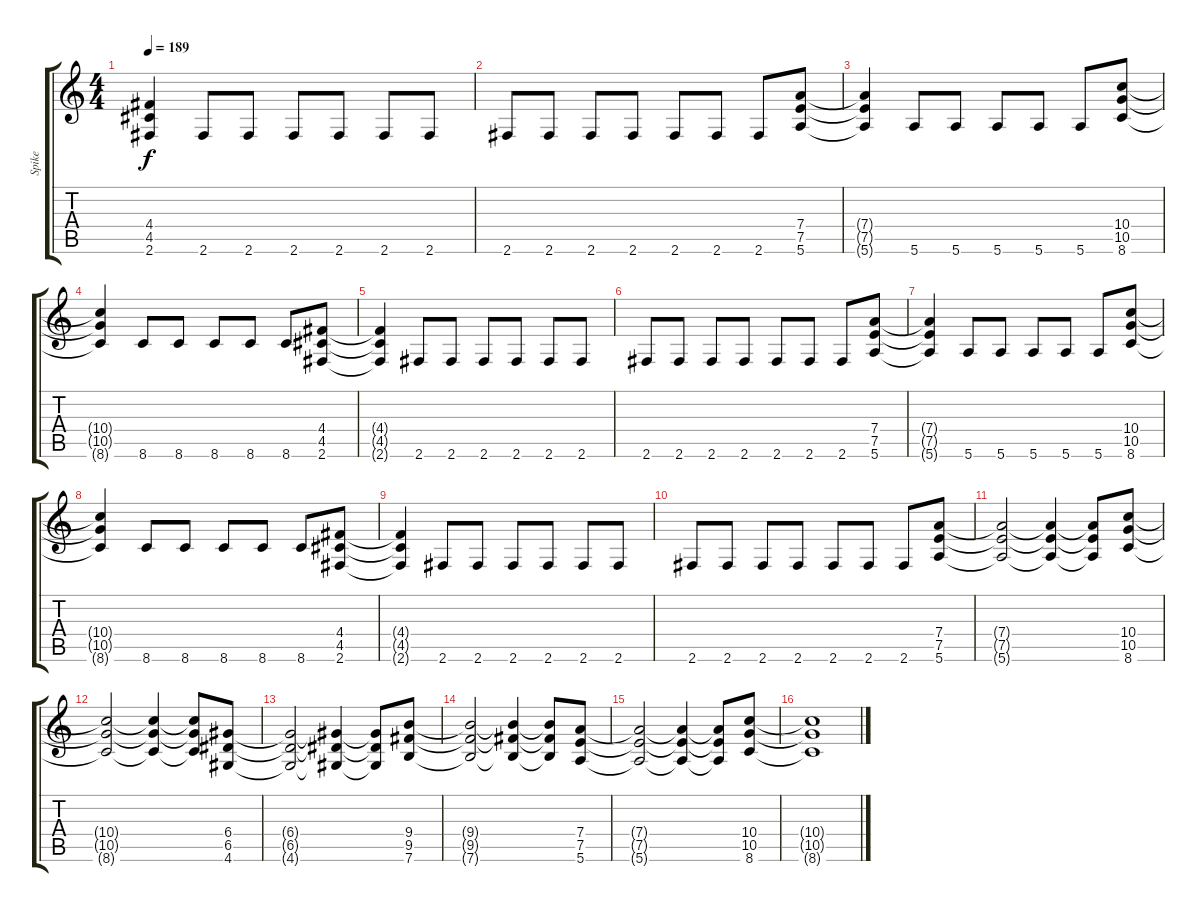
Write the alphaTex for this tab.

\track ("Spike" "Spike") {instrument distortionguitar}
\staff {score tabs}
\tuning (E4 B3 G3 D3 A2 E2) {hide}
\ts (4 4)
\tempo 189
\clef g2
\ks c
(4.4{t} 4.5{t} 2.6{t}).4{dy f} 2.6.8 2.6.8 2.6.8 2.6.8 2.6.8 2.6.8 |
2.6.8 2.6.8 2.6.8 2.6.8 2.6.8 2.6.8 2.6.8 (7.4 7.5 5.6).8 |
(7.4{t} 7.5{t} 5.6{t}).4 5.6.8 5.6.8 5.6.8 5.6.8 5.6.8 (10.4 10.5 8.6).8 |
(10.4{t} 10.5{t} 8.6{t}).4 8.6.8 8.6.8 8.6.8 8.6.8 8.6.8 (4.4 4.5 2.6).8 |
(4.4{t} 4.5{t} 2.6{t}).4 2.6.8 2.6.8 2.6.8 2.6.8 2.6.8 2.6.8 |
2.6.8 2.6.8 2.6.8 2.6.8 2.6.8 2.6.8 2.6.8 (7.4 7.5 5.6).8 |
(7.4{t} 7.5{t} 5.6{t}).4 5.6.8 5.6.8 5.6.8 5.6.8 5.6.8 (10.4 10.5 8.6).8 |
(10.4{t} 10.5{t} 8.6{t}).4 8.6.8 8.6.8 8.6.8 8.6.8 8.6.8 (4.4 4.5 2.6).8 |
(4.4{t} 4.5{t} 2.6{t}).4 2.6.8 2.6.8 2.6.8 2.6.8 2.6.8 2.6.8 |
2.6.8 2.6.8 2.6.8 2.6.8 2.6.8 2.6.8 2.6.8 (7.4 7.5 5.6).8 |
(7.4{t} 7.5{t} 5.6{t}).2 (7.4{t} 7.5{t} 5.6{t}).4 (7.4{t} 7.5{t} 5.6{t}).8 (10.4 10.5 8.6).8 |
(10.4{t} 10.5{t} 8.6{t}).2 (10.4{t} 10.5{t} 8.6{t}).4 (10.4{t} 10.5{t} 8.6{t}).8 (6.4 6.5 4.6).8 |
(6.4{t} 6.5{t} 4.6{t}).2 (6.4{t} 6.5{t} 4.6{t}).4 (6.4{t} 6.5{t} 4.6{t}).8 (9.4 9.5 7.6).8 |
(9.4{t} 9.5{t} 7.6{t}).2 (9.4{t} 9.5{t} 7.6{t}).4 (9.4{t} 9.5{t} 7.6{t}).8 (7.4 7.5 5.6).8 |
(7.4{t} 7.5{t} 5.6{t}).2 (7.4{t} 7.5{t} 5.6{t}).4 (7.4{t} 7.5{t} 5.6{t}).8 (10.4 10.5 8.6).8 |
(10.4{t} 10.5{t} 8.6{t}).1
